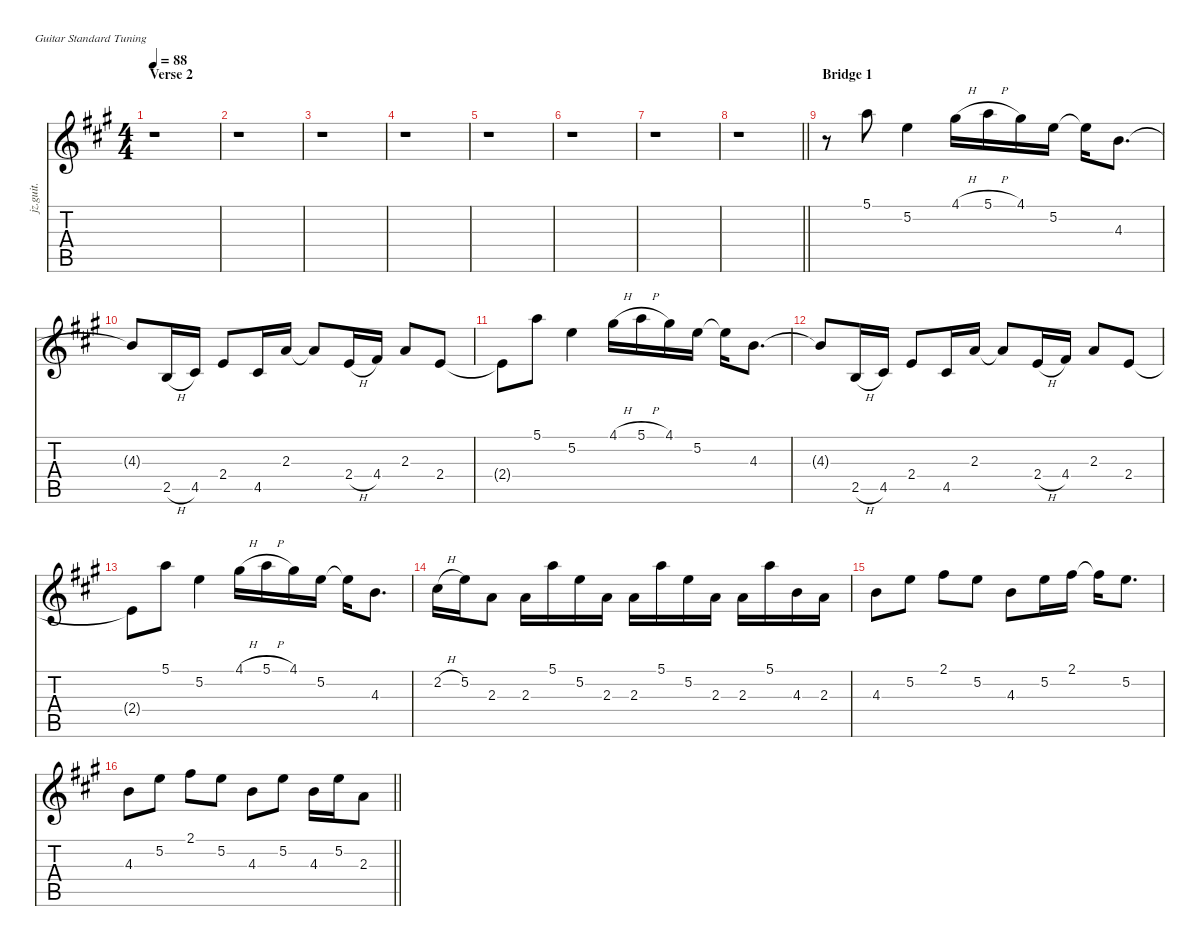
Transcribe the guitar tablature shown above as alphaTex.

\defaultSystemsLayout 4
\hideDynamics
\bracketExtendMode nobrackets
\otherSystemsTrackNameOrientation horizontal
\track ("Electric Lead Guitar" "jz.guit.") {defaultSystemsLayout 32 instrument electricguitarjazz}
\staff {score tabs}
\tuning (E4 B3 G3 D3 A2 E2)
\ts (4 4)
\section ("" "Verse 2")
\tempo 88
\clef g2
\ks f#minor
r.1{dy f beam Down} |
r.1{beam Down} |
r.1{beam Down} |
r.1{beam Down} |
r.1{beam Down} |
r.1{beam Down} |
r.1{beam Down} |
\barLineRight lightlight
r.1{beam Down} |
\section ("" "Bridge 1")
r.8{beam Down} 5.1{acc forcenatural}.8{beam Down} 5.2{acc forcenatural}.4{beam Down} 4.1{h acc #}.16{beam Down} 5.1{h acc forcenatural}.16{beam Down} 4.1{acc #}.16{beam Down} 5.2{acc forcenatural}.16{beam Down} 5.2{t acc forcenatural}.16{beam Down} 4.3{acc forcenatural}.8{d beam Down} |
4.3{t acc forcenatural}.8{beam Up} 2.5{h acc forcenatural}.16{beam Up} 4.5{acc #}.16{beam Up} 2.4{acc forcenatural}.8{beam Up} 4.5{acc #}.16{beam Up} 2.3{acc forcenatural}.16{beam Up} 2.3{t acc forcenatural}.8{beam Up} 2.4{h acc forcenatural}.16{beam Up} 4.4{acc #}.16{beam Up} 2.3{acc forcenatural}.8{beam Up} 2.4{acc forcenatural}.8{beam Up} |
2.4{t acc forcenatural}.8{beam Down} 5.1{acc forcenatural}.8{beam Down} 5.2{acc forcenatural}.4{beam Down} 4.1{h acc #}.16{beam Down} 5.1{h acc forcenatural}.16{beam Down} 4.1{acc #}.16{beam Down} 5.2{acc forcenatural}.16{beam Down} 5.2{t acc forcenatural}.16{beam Down} 4.3{acc forcenatural}.8{d beam Down} |
4.3{t acc forcenatural}.8{beam Up} 2.5{h acc forcenatural}.16{beam Up} 4.5{acc #}.16{beam Up} 2.4{acc forcenatural}.8{beam Up} 4.5{acc #}.16{beam Up} 2.3{acc forcenatural}.16{beam Up} 2.3{t acc forcenatural}.8{beam Up} 2.4{h acc forcenatural}.16{beam Up} 4.4{acc #}.16{beam Up} 2.3{acc forcenatural}.8{beam Up} 2.4{acc forcenatural}.8{beam Up} |
2.4{t acc forcenatural}.8{beam Down} 5.1{acc forcenatural}.8{beam Down} 5.2{acc forcenatural}.4{beam Down} 4.1{h acc #}.16{beam Down} 5.1{h acc forcenatural}.16{beam Down} 4.1{acc #}.16{beam Down} 5.2{acc forcenatural}.16{beam Down} 5.2{t acc forcenatural}.16{beam Down} 4.3{acc forcenatural}.8{d beam Down} |
2.2{h acc #}.16{beam Down} 5.2{acc forcenatural}.16{beam Down} 2.3{acc forcenatural}.8{beam Down} 2.3{acc forcenatural}.16{beam Down} 5.1{acc forcenatural}.16{beam Down} 5.2{acc forcenatural}.16{beam Down} 2.3{acc forcenatural}.16{beam Down} 2.3{acc forcenatural}.16{beam Down} 5.1{acc forcenatural}.16{beam Down} 5.2{acc forcenatural}.16{beam Down} 2.3{acc forcenatural}.16{beam Down} 2.3{acc forcenatural}.16{beam Down} 5.1{acc forcenatural}.16{beam Down} 4.3{acc forcenatural}.16{beam Down} 2.3{acc forcenatural}.16{beam Down} |
4.3{acc forcenatural}.8{beam Down} 5.2{acc forcenatural}.8{beam Down} 2.1{acc #}.8{beam Down} 5.2{acc forcenatural}.8{beam Down} 4.3{acc forcenatural}.8{beam Down} 5.2{acc forcenatural}.16{beam Down} 2.1{acc #}.16{beam Down} 2.1{t acc #}.16{beam Down} 5.2{acc forcenatural}.8{d beam Down} |
\barLineRight lightlight
4.3{acc forcenatural}.8{beam Down} 5.2{acc forcenatural}.8{beam Down} 2.1{acc #}.8{beam Down} 5.2{acc forcenatural}.8{beam Down} 4.3{acc forcenatural}.8{beam Down} 5.2{acc forcenatural}.8{beam Down} 4.3{acc forcenatural}.16{beam Down} 5.2{acc forcenatural}.16{beam Down} 2.3{acc forcenatural}.8{beam Down}
